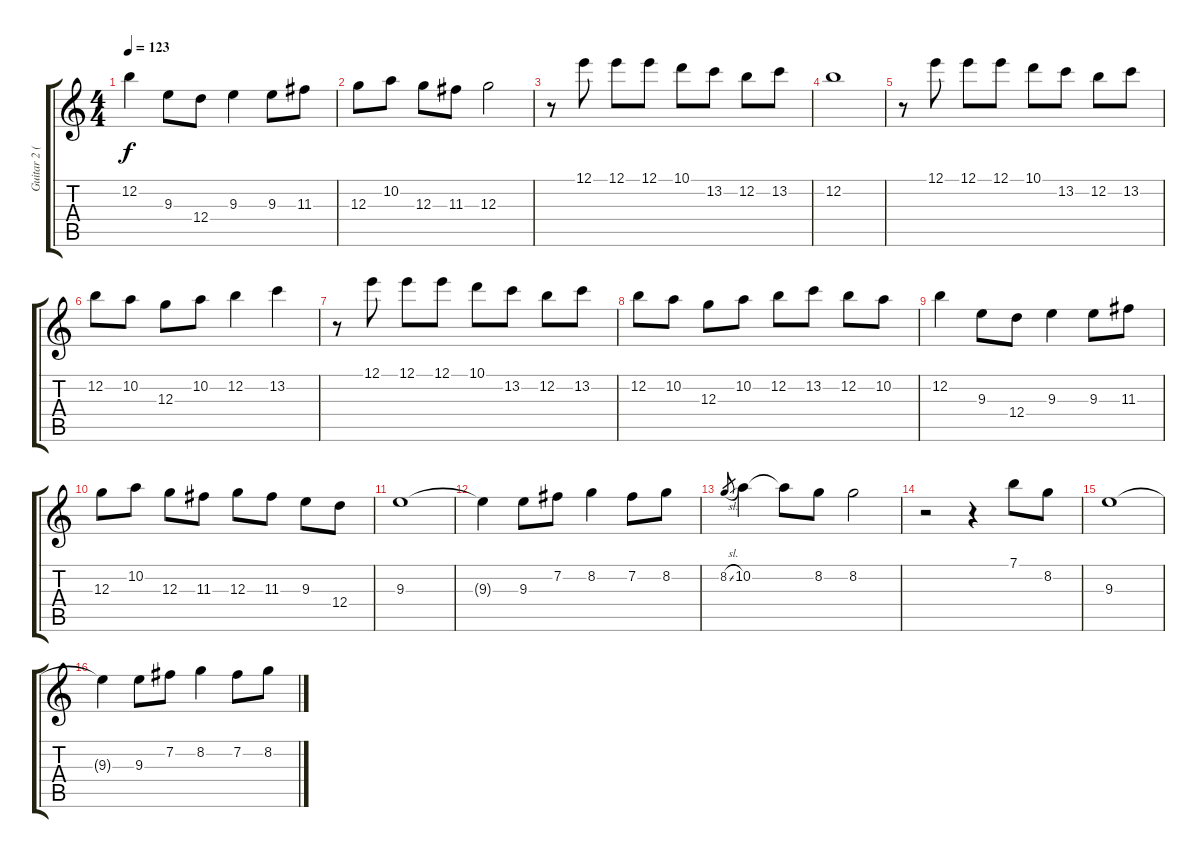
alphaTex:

\track ("Guitar 2 (clean)" "Guitar 2 (") {instrument electricguitarjazz}
\staff {score tabs}
\tuning (E4 B3 G3 D3 A2 E2) {hide}
\ts (4 4)
\tempo 123
\clef g2
\ks c
12.2.4{dy f} 9.3.8 12.4.8 9.3.4 9.3.8 11.3.8 |
12.3.8 10.2.8 12.3.8 11.3.8 12.3.2 |
r.8 12.1.8 12.1.8 12.1.8 10.1.8 13.2.8 12.2.8 13.2.8 |
12.2.1 |
r.8 12.1.8 12.1.8 12.1.8 10.1.8 13.2.8 12.2.8 13.2.8 |
12.2.8 10.2.8 12.3.8 10.2.8 12.2.4 13.2.4 |
r.8 12.1.8 12.1.8 12.1.8 10.1.8 13.2.8 12.2.8 13.2.8 |
12.2.8 10.2.8 12.3.8 10.2.8 12.2.8 13.2.8 12.2.8 10.2.8 |
12.2.4 9.3.8 12.4.8 9.3.4 9.3.8 11.3.8 |
12.3.8 10.2.8 12.3.8 11.3.8 12.3.8 11.3.8 9.3.8 12.4.8 |
9.3.1 |
9.3{t}.4 9.3.8 7.2.8 8.2.4 7.2.8 8.2.8 |
8.2{sl}.8{gr} 10.2.4 10.2{t}.8 8.2.8 8.2.2 |
r.2 r.4 7.1.8 8.2.8 |
9.3.1 |
9.3{t}.4 9.3.8 7.2.8 8.2.4 7.2.8 8.2.8
